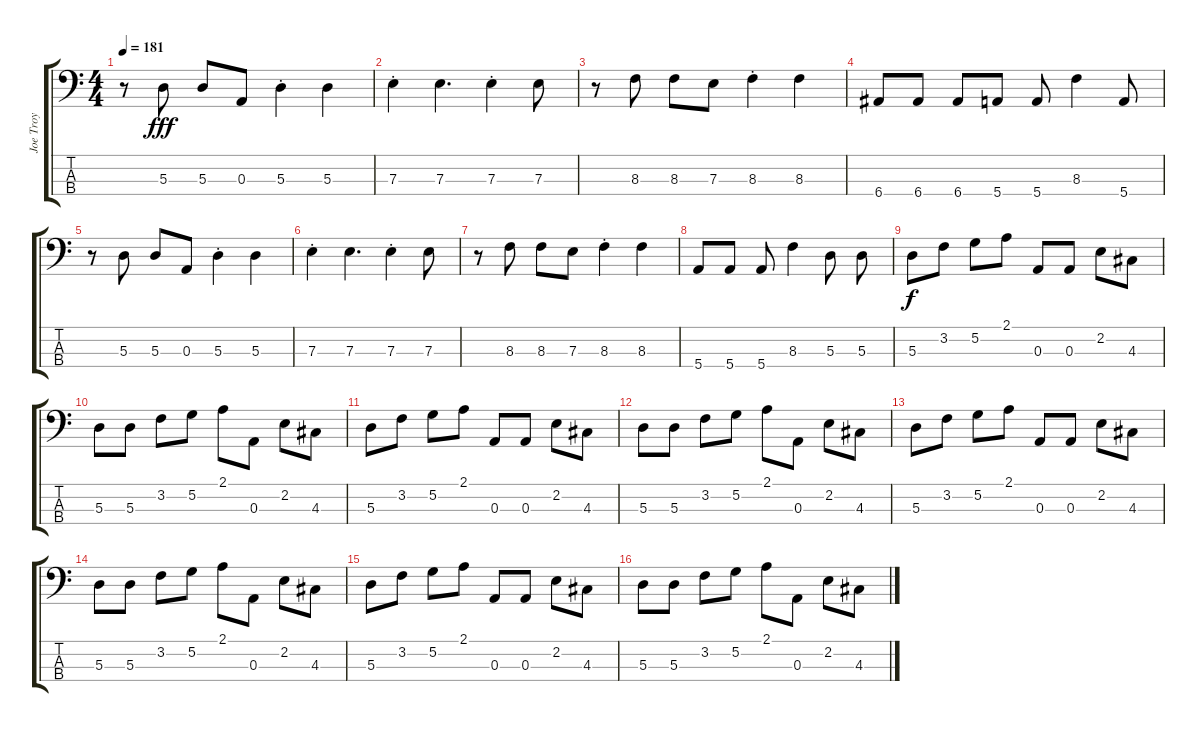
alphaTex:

\track ("Joe Troy" "Joe Troy") {instrument electricbassfinger}
\staff {score tabs}
\tuning (G2 D2 A1 E1) {hide}
\ts (4 4)
\tempo 181
\clef f4
\ks c
r.8{dy f} 5.3.8{dy fff} 5.3.8 0.3.8 5.3{st}.4 5.3.4 |
7.3{st}.4 7.3.4{d} 7.3{st}.4 7.3.8 |
r.8 8.3.8 8.3.8 7.3.8 8.3{st}.4 8.3.4 |
6.4.8 6.4.8 6.4.8 5.4.8 5.4.8 8.3.4 5.4.8 |
r.8 5.3.8 5.3.8 0.3.8 5.3{st}.4 5.3.4 |
7.3{st}.4 7.3.4{d} 7.3{st}.4 7.3.8 |
r.8 8.3.8 8.3.8 7.3.8 8.3{st}.4 8.3.4 |
5.4.8 5.4.8 5.4.8 8.3.4 5.3.8 5.3.8 |
5.3.8{dy f} 3.2.8 5.2.8 2.1.8 0.3.8 0.3.8 2.2.8 4.3.8 |
5.3.8 5.3.8 3.2.8 5.2.8 2.1.8 0.3.8 2.2.8 4.3.8 |
5.3.8 3.2.8 5.2.8 2.1.8 0.3.8 0.3.8 2.2.8 4.3.8 |
5.3.8 5.3.8 3.2.8 5.2.8 2.1.8 0.3.8 2.2.8 4.3.8 |
5.3.8 3.2.8 5.2.8 2.1.8 0.3.8 0.3.8 2.2.8 4.3.8 |
5.3.8 5.3.8 3.2.8 5.2.8 2.1.8 0.3.8 2.2.8 4.3.8 |
5.3.8 3.2.8 5.2.8 2.1.8 0.3.8 0.3.8 2.2.8 4.3.8 |
5.3.8 5.3.8 3.2.8 5.2.8 2.1.8 0.3.8 2.2.8 4.3.8
